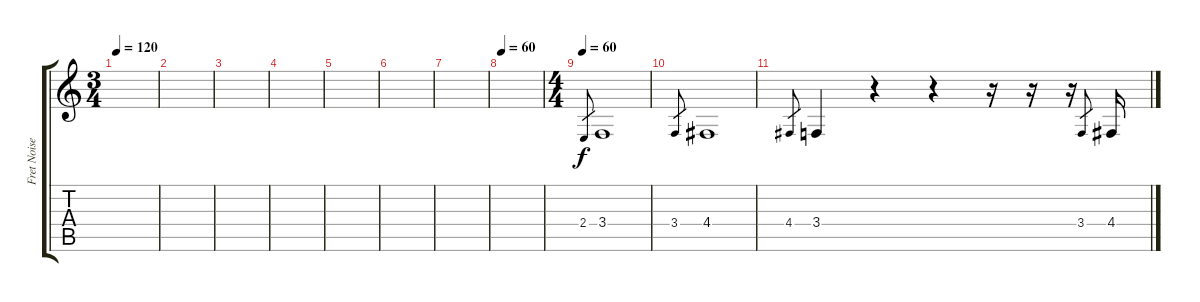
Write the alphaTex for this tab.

\track ("Fret Noise" "Fret Noise") {instrument guitarfretnoise}
\staff {score tabs}
\tuning (E4 B3 G3 D3 A2 E2) {hide}
\ts (3 4)
\tempo 120
\clef g2
\ks c
|
|
|
|
|
|
|
\tempo 60
|
\ts (4 4)
\tempo 60
2.4.8{gr} 3.4.1 |
3.4.8{gr} 4.4.1 |
4.4.8{gr} 3.4.4 r.4 r.4 r.16 r.16 r.16 3.4.8{gr} 4.4.16
